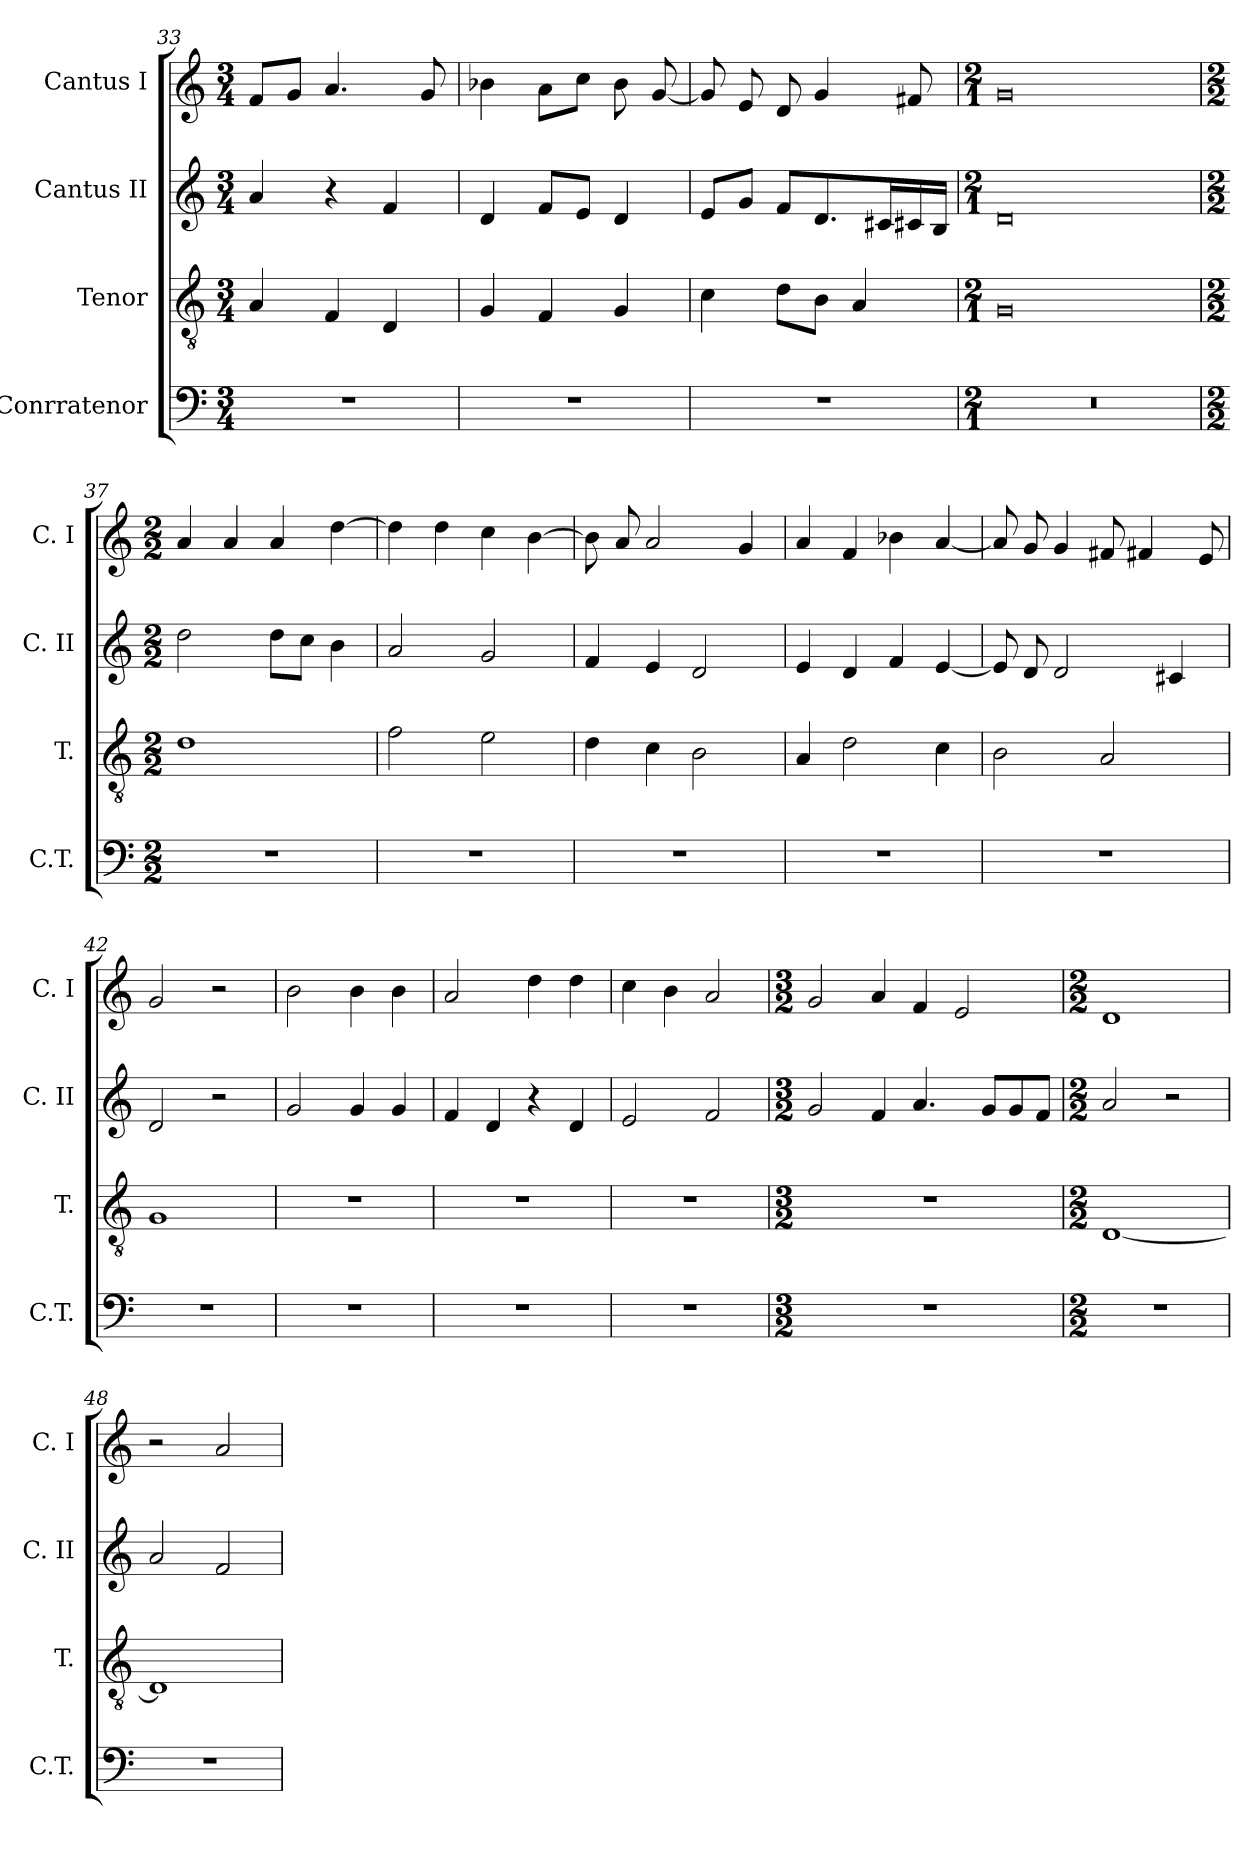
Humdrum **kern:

**kern	**kern	**kern	**kern
*part4	*part3	*part2	*part1
*staff4	*staff3	*staff2	*staff1
*I"Conrratenor	*I"Tenor	*I"Cantus II	*I"Cantus I
*I'C.T.	*I'T.	*I'C. II	*I'C. I
*clefF4	*clefGv2	*clefG2	*clefG2
*	*ITrd7c12	*	*
*k[]	*k[]	*k[]	*k[]
*M3/4	*M3/4	*M3/4	*M3/4
=33	=33	=33	=33
2.r	4AA/	4a/	8f/L
.	.	.	8g/J
.	4FF/	4r	4.a/
.	4DD/	4f/	.
.	.	.	8g/
=34	=34	=34	=34
2.r	4GG/	4d/	4b-X\
.	4FF/	8f/L	8a\L
.	.	8e/J	8cc\J
.	4GG/	4d/	8b-\
.	.	.	[8g/
=35	=35	=35	=35
2.r	4C\	8e/L	8g/]
.	.	8g/J	8e/
.	8D\L	8f/L	8d/
.	8BB\J	8.d/	4g/
.	4AA/	.	.
.	.	16c#X/L	.
.	.	16c#X/	8f#X/
.	.	16B/JJ	.
=36	=36	=36	=36
*M2/1	*M2/1	*M2/1	*M2/1
0r	0GG	0d	0g
=37	=37	=37	=37
*M2/2	*M2/2	*M2/2	*M2/2
1r	1D	2dd\	4a/
.	.	.	4a/
.	.	8dd\L	4a/
.	.	8cc\J	.
.	.	4b\	[4dd\
=38	=38	=38	=38
1r	2F\	2a/	4dd\]
.	.	.	4dd\
.	2E\	2g/	4cc\
.	.	.	[4b\
=39	=39	=39	=39
1r	4D\	4f/	8b\]
.	.	.	8a/
.	4C\	4e/	2a/
.	2BB\	2d/	.
.	.	.	4g/
=40	=40	=40	=40
1r	4AA/	4e/	4a/
.	2D\	4d/	4f/
.	.	4f/	4b-X\
.	4C\	[4e/	[4a/
=41	=41	=41	=41
1r	2BB\	8e/]	8a/]
.	.	8d/	8g/
.	.	2d/	4g/
.	2AA/	.	8f#X/
.	.	.	4f#X/
.	.	4c#X/	.
.	.	.	8e/
=42	=42	=42	=42
1r	1GG	2d/	2g/
.	.	2r	2r
=43	=43	=43	=43
1r	1r	2g/	2b\
.	.	4g/	4b\
.	.	4g/	4b\
=44	=44	=44	=44
1r	1r	4f/	2a/
.	.	4d/	.
.	.	4r	4dd\
.	.	4d/	4dd\
=45	=45	=45	=45
1r	1r	2e/	4cc\
.	.	.	4b\
.	.	2f/	2a/
=46	=46	=46	=46
*M3/2	*M3/2	*M3/2	*M3/2
1.r	1.r	2g/	2g/
.	.	4f/	4a/
.	.	4.a/	4f/
.	.	.	2e/
.	.	8g/L	.
.	.	8g/	.
.	.	8f/J	.
=47	=47	=47	=47
*M2/2	*M2/2	*M2/2	*M2/2
1r	[1DD	2a/	1d
.	.	2r	.
=48	=48	=48	=48
1r	1DD]	2a/	2r
.	.	2f/	2a/
=	=	=	=
*-	*-	*-	*-
